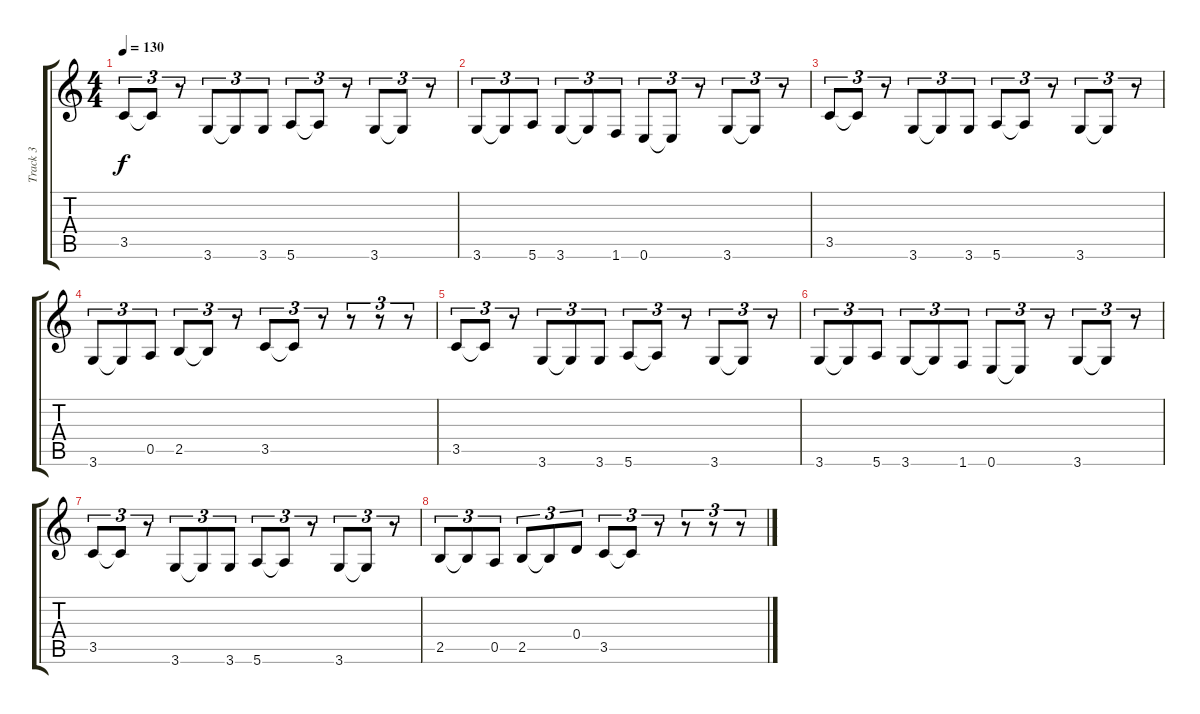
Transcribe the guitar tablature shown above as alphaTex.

\track ("Track 3" "Track 3") {instrument distortionguitar bank 2}
\staff {score tabs}
\tuning (E4 B3 G3 D3 A2 E2) {hide}
\ts (4 4)
\tempo 130
\clef g2
\ks c
3.5.8{tu (3 2) dy f} 3.5{t}.8{tu (3 2)} r.8{tu (3 2)} 3.6.8{tu (3 2)} 3.6{t}.8{tu (3 2)} 3.6.8{tu (3 2)} 5.6.8{tu (3 2)} 5.6{t}.8{tu (3 2)} r.8{tu (3 2)} 3.6.8{tu (3 2)} 3.6{t}.8{tu (3 2)} r.8{tu (3 2)} |
3.6.8{tu (3 2)} 3.6{t}.8{tu (3 2)} 5.6.8{tu (3 2)} 3.6.8{tu (3 2)} 3.6{t}.8{tu (3 2)} 1.6.8{tu (3 2)} 0.6.8{tu (3 2)} 0.6{t}.8{tu (3 2)} r.8{tu (3 2)} 3.6.8{tu (3 2)} 3.6{t}.8{tu (3 2)} r.8{tu (3 2)} |
3.5.8{tu (3 2)} 3.5{t}.8{tu (3 2)} r.8{tu (3 2)} 3.6.8{tu (3 2)} 3.6{t}.8{tu (3 2)} 3.6.8{tu (3 2)} 5.6.8{tu (3 2)} 5.6{t}.8{tu (3 2)} r.8{tu (3 2)} 3.6.8{tu (3 2)} 3.6{t}.8{tu (3 2)} r.8{tu (3 2)} |
3.6.8{tu (3 2)} 3.6{t}.8{tu (3 2)} 0.5.8{tu (3 2)} 2.5.8{tu (3 2)} 2.5{t}.8{tu (3 2)} r.8{tu (3 2)} 3.5.8{tu (3 2)} 3.5{t}.8{tu (3 2)} r.8{tu (3 2)} r.8{tu (3 2)} r.8{tu (3 2)} r.8{tu (3 2)} |
3.5.8{tu (3 2)} 3.5{t}.8{tu (3 2)} r.8{tu (3 2)} 3.6.8{tu (3 2)} 3.6{t}.8{tu (3 2)} 3.6.8{tu (3 2)} 5.6.8{tu (3 2)} 5.6{t}.8{tu (3 2)} r.8{tu (3 2)} 3.6.8{tu (3 2)} 3.6{t}.8{tu (3 2)} r.8{tu (3 2)} |
3.6.8{tu (3 2)} 3.6{t}.8{tu (3 2)} 5.6.8{tu (3 2)} 3.6.8{tu (3 2)} 3.6{t}.8{tu (3 2)} 1.6.8{tu (3 2)} 0.6.8{tu (3 2)} 0.6{t}.8{tu (3 2)} r.8{tu (3 2)} 3.6.8{tu (3 2)} 3.6{t}.8{tu (3 2)} r.8{tu (3 2)} |
3.5.8{tu (3 2)} 3.5{t}.8{tu (3 2)} r.8{tu (3 2)} 3.6.8{tu (3 2)} 3.6{t}.8{tu (3 2)} 3.6.8{tu (3 2)} 5.6.8{tu (3 2)} 5.6{t}.8{tu (3 2)} r.8{tu (3 2)} 3.6.8{tu (3 2)} 3.6{t}.8{tu (3 2)} r.8{tu (3 2)} |
2.5.8{tu (3 2)} 2.5{t}.8{tu (3 2)} 0.5.8{tu (3 2)} 2.5.8{tu (3 2)} 2.5{t}.8{tu (3 2)} 0.4.8{tu (3 2)} 3.5.8{tu (3 2)} 3.5{t}.8{tu (3 2)} r.8{tu (3 2)} r.8{tu (3 2)} r.8{tu (3 2)} r.8{tu (3 2)}
